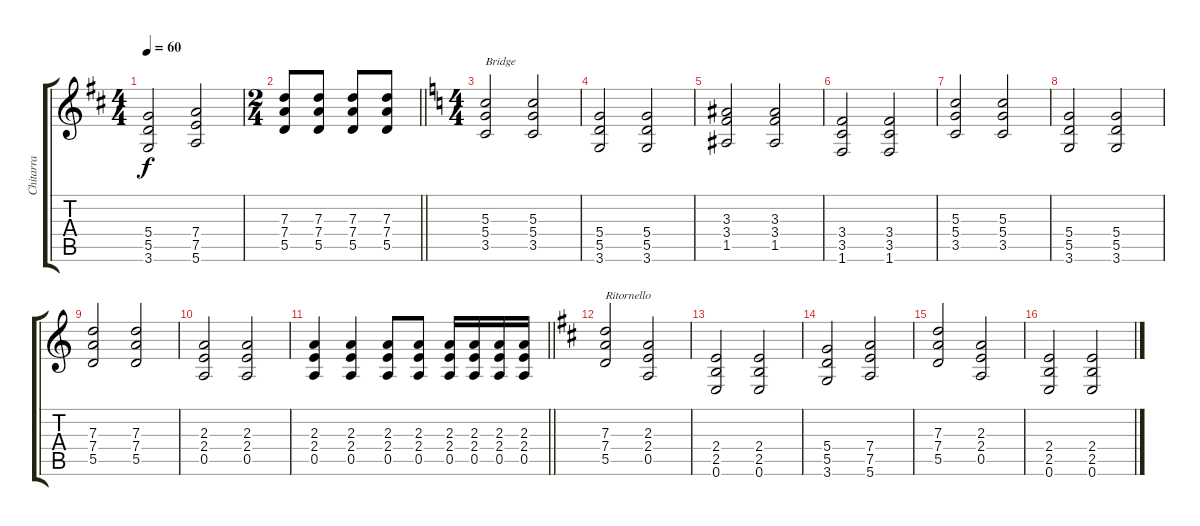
\track ("Chitarra" "Chitarra") {instrument electricguitarclean}
\staff {score tabs}
\tuning (E4 B3 G3 D3 A2 E2) {hide}
\ts (4 4)
\tempo 60
\clef g2
\ks d
(5.4 5.5 3.6).2{dy f} (7.4 7.5 5.6).2 |
\ts (2 4)
\barLineRight lightlight
(7.3 7.4 5.5).8 (7.3 7.4 5.5).8 (7.3 7.4 5.5).8 (7.3 7.4 5.5).8 |
\ts (4 4)
\ks c
(5.3 5.4 3.5).2{txt "Bridge"} (5.3 5.4 3.5).2 |
(5.4 5.5 3.6).2 (5.4 5.5 3.6).2 |
(3.3 3.4 1.5).2 (3.3 3.4 1.5).2 |
(3.4 3.5 1.6).2 (3.4 3.5 1.6).2 |
(5.3 5.4 3.5).2 (5.3 5.4 3.5).2 |
(5.4 5.5 3.6).2 (5.4 5.5 3.6).2 |
(7.3 7.4 5.5).2 (7.3 7.4 5.5).2 |
(2.3 2.4 0.5).2 (2.3 2.4 0.5).2 |
\barLineRight lightlight
(2.3 2.4 0.5).4 (2.3 2.4 0.5).4 (2.3 2.4 0.5).8 (2.3 2.4 0.5).8 (2.3 2.4 0.5).16 (2.3 2.4 0.5).16 (2.3 2.4 0.5).16 (2.3 2.4 0.5).16 |
\ks d
(7.3 7.4 5.5).2{txt "Ritornello" instrument overdrivenguitar} (2.3 2.4 0.5).2 |
(2.4 2.5 0.6).2 (2.4 2.5 0.6).2 |
(5.4 5.5 3.6).2 (7.4 7.5 5.6).2 |
(7.3 7.4 5.5).2 (2.3 2.4 0.5).2 |
(2.4 2.5 0.6).2 (2.4 2.5 0.6).2
